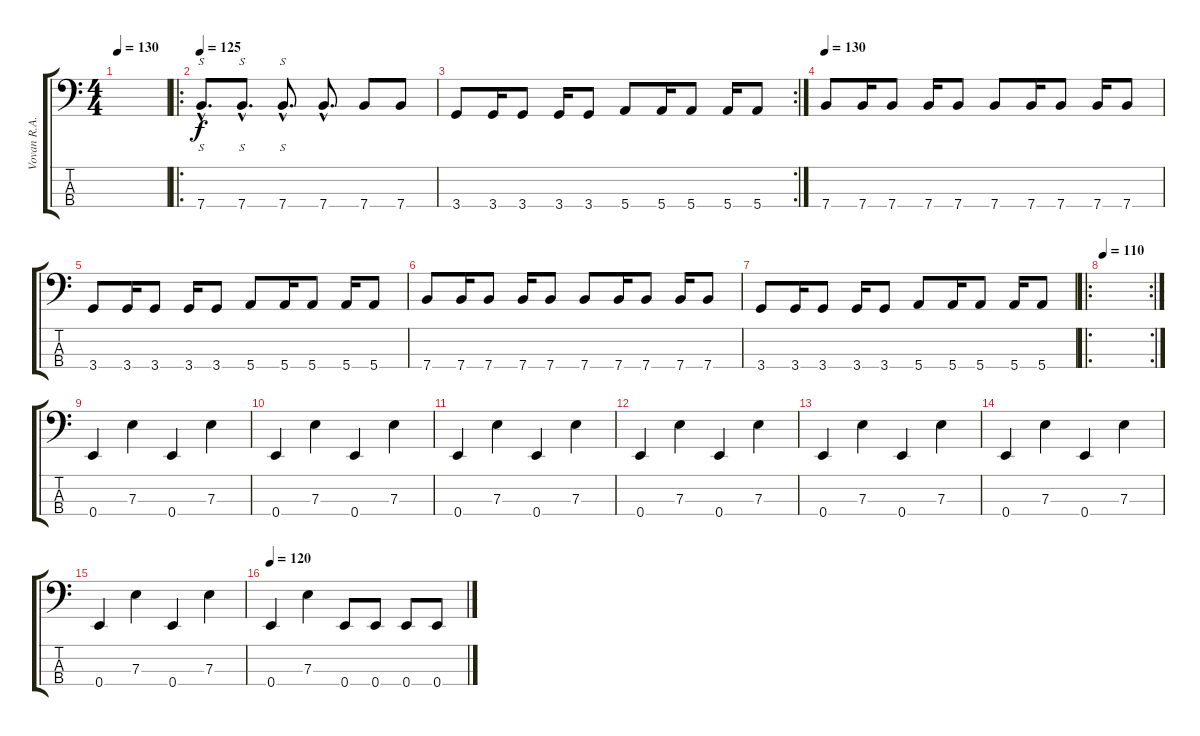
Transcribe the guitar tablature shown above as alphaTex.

\track ("Vovan R.A.K (FILL-BASS)" "Vovan R.A.") {instrument electricbassfinger}
\staff {score tabs}
\tuning (G2 D2 A1 E1) {hide}
\ts (4 4)
\tempo 130
\tempo 120
\tempo 130
\clef f4
\ks c
|
\ro
\tempo 125
7.4{hac}.8{s d instrument slapbass1} 7.4{hac}.8{s d} 7.4{hac}.8{s d} 7.4{hac}.8{d} 7.4.8 7.4.8 |
\rc 2
3.4.8{instrument electricbassfinger} 3.4.16 3.4.8 3.4.16 3.4.8 5.4.8 5.4.16 5.4.8 5.4.16 5.4.8 |
\tempo 130
7.4.8 7.4.16 7.4.8 7.4.16 7.4.8 7.4.8 7.4.16 7.4.8 7.4.16 7.4.8 |
3.4.8 3.4.16 3.4.8 3.4.16 3.4.8 5.4.8 5.4.16 5.4.8 5.4.16 5.4.8 |
7.4.8 7.4.16 7.4.8 7.4.16 7.4.8 7.4.8 7.4.16 7.4.8 7.4.16 7.4.8 |
3.4.8 3.4.16 3.4.8 3.4.16 3.4.8 5.4.8 5.4.16 5.4.8 5.4.16 5.4.8 |
\ro
\rc 2
\tempo 110
|
0.4.4{instrument synthbass2} 7.3.4 0.4.4 7.3.4 |
0.4.4 7.3.4 0.4.4 7.3.4 |
0.4.4 7.3.4 0.4.4 7.3.4 |
0.4.4 7.3.4 0.4.4 7.3.4 |
0.4.4 7.3.4 0.4.4 7.3.4 |
0.4.4 7.3.4 0.4.4 7.3.4 |
0.4.4 7.3.4 0.4.4 7.3.4 |
\tempo 120
0.4.4 7.3.4 0.4.8 0.4.8 0.4.8 0.4.8
